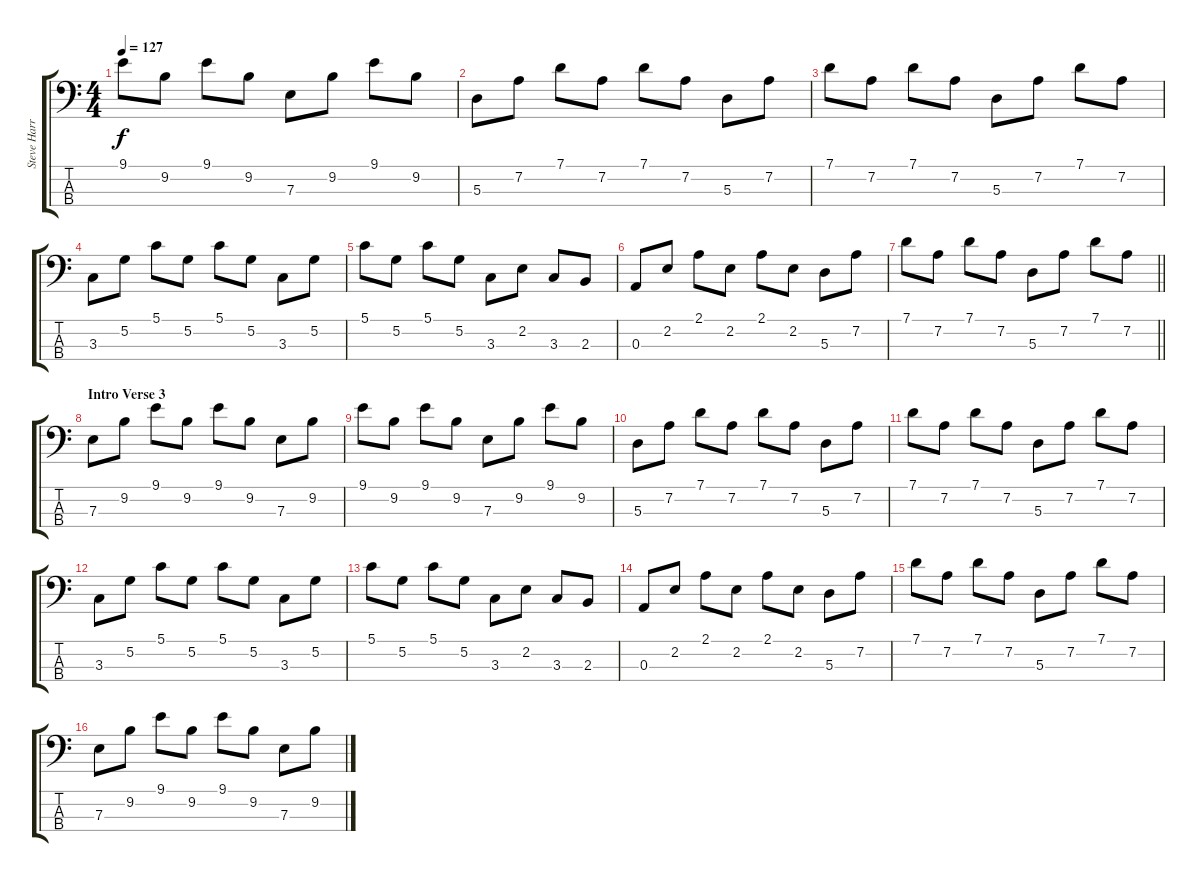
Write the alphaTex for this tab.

\track ("Steve Harris" "Steve Harr") {instrument electricbassfinger}
\staff {score tabs}
\tuning (G2 D2 A1 E1) {hide}
\ts (4 4)
\tempo 127
\clef f4
\ks c
9.1.8{dy f} 9.2.8 9.1.8 9.2.8 7.3.8 9.2.8 9.1.8 9.2.8 |
5.3.8 7.2.8 7.1.8 7.2.8 7.1.8 7.2.8 5.3.8 7.2.8 |
7.1.8 7.2.8 7.1.8 7.2.8 5.3.8 7.2.8 7.1.8 7.2.8 |
3.3.8 5.2.8 5.1.8 5.2.8 5.1.8 5.2.8 3.3.8 5.2.8 |
5.1.8 5.2.8 5.1.8 5.2.8 3.3.8 2.2.8 3.3.8 2.3.8 |
0.3.8 2.2.8 2.1.8 2.2.8 2.1.8 2.2.8 5.3.8 7.2.8 |
\barLineRight lightlight
7.1.8 7.2.8 7.1.8 7.2.8 5.3.8 7.2.8 7.1.8 7.2.8 |
\section ("" "Intro Verse 3")
7.3.8 9.2.8 9.1.8 9.2.8 9.1.8 9.2.8 7.3.8 9.2.8 |
9.1.8 9.2.8 9.1.8 9.2.8 7.3.8 9.2.8 9.1.8 9.2.8 |
5.3.8 7.2.8 7.1.8 7.2.8 7.1.8 7.2.8 5.3.8 7.2.8 |
7.1.8 7.2.8 7.1.8 7.2.8 5.3.8 7.2.8 7.1.8 7.2.8 |
3.3.8 5.2.8 5.1.8 5.2.8 5.1.8 5.2.8 3.3.8 5.2.8 |
5.1.8 5.2.8 5.1.8 5.2.8 3.3.8 2.2.8 3.3.8 2.3.8 |
0.3.8 2.2.8 2.1.8 2.2.8 2.1.8 2.2.8 5.3.8 7.2.8 |
7.1.8 7.2.8 7.1.8 7.2.8 5.3.8 7.2.8 7.1.8 7.2.8 |
7.3.8 9.2.8 9.1.8 9.2.8 9.1.8 9.2.8 7.3.8 9.2.8
